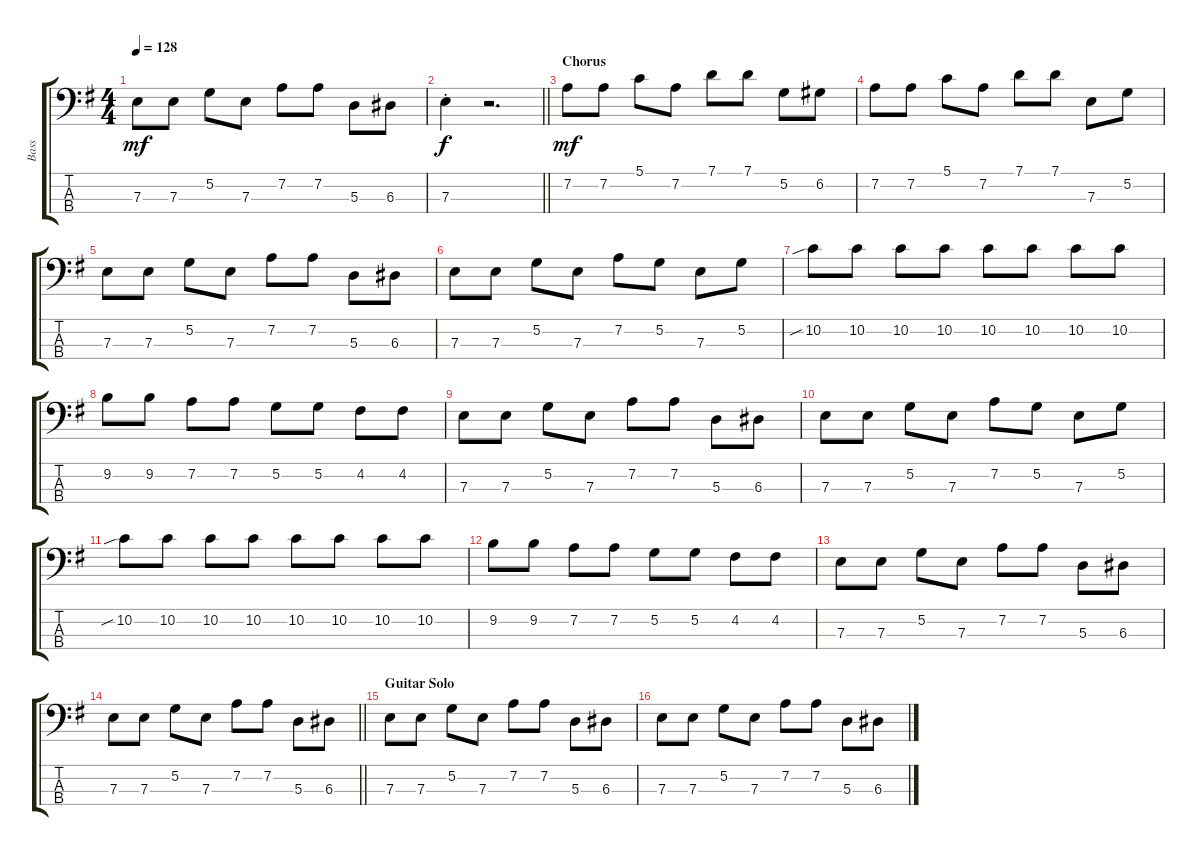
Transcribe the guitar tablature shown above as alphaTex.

\track ("Bass" "Bass") {instrument electricbassfinger}
\staff {score tabs}
\tuning (G2 D2 A1 E1) {hide}
\ts (4 4)
\tempo 128
\clef f4
\ks g
7.3.8{dy mf} 7.3.8 5.2.8 7.3.8 7.2.8 7.2.8 5.3.8 6.3.8 |
\barLineRight lightlight
7.3{st}.4{dy f} r.2{d} |
\section ("" "Chorus")
7.2.8{dy mf} 7.2.8 5.1.8 7.2.8 7.1.8 7.1.8 5.2.8 6.2.8 |
7.2.8 7.2.8 5.1.8 7.2.8 7.1.8 7.1.8 7.3.8 5.2.8 |
7.3.8 7.3.8 5.2.8 7.3.8 7.2.8 7.2.8 5.3.8 6.3.8 |
7.3.8 7.3.8 5.2.8 7.3.8 7.2.8 5.2.8 7.3.8 5.2.8 |
10.2{sib}.8 10.2.8 10.2.8 10.2.8 10.2.8 10.2.8 10.2.8 10.2.8 |
9.2.8 9.2.8 7.2.8 7.2.8 5.2.8 5.2.8 4.2.8 4.2.8 |
7.3.8 7.3.8 5.2.8 7.3.8 7.2.8 7.2.8 5.3.8 6.3.8 |
7.3.8 7.3.8 5.2.8 7.3.8 7.2.8 5.2.8 7.3.8 5.2.8 |
10.2{sib}.8 10.2.8 10.2.8 10.2.8 10.2.8 10.2.8 10.2.8 10.2.8 |
9.2.8 9.2.8 7.2.8 7.2.8 5.2.8 5.2.8 4.2.8 4.2.8 |
7.3.8 7.3.8 5.2.8 7.3.8 7.2.8 7.2.8 5.3.8 6.3.8 |
\barLineRight lightlight
7.3.8 7.3.8 5.2.8 7.3.8 7.2.8 7.2.8 5.3.8 6.3.8 |
\section ("" "Guitar Solo")
7.3.8 7.3.8 5.2.8 7.3.8 7.2.8 7.2.8 5.3.8 6.3.8 |
7.3.8 7.3.8 5.2.8 7.3.8 7.2.8 7.2.8 5.3.8 6.3.8
